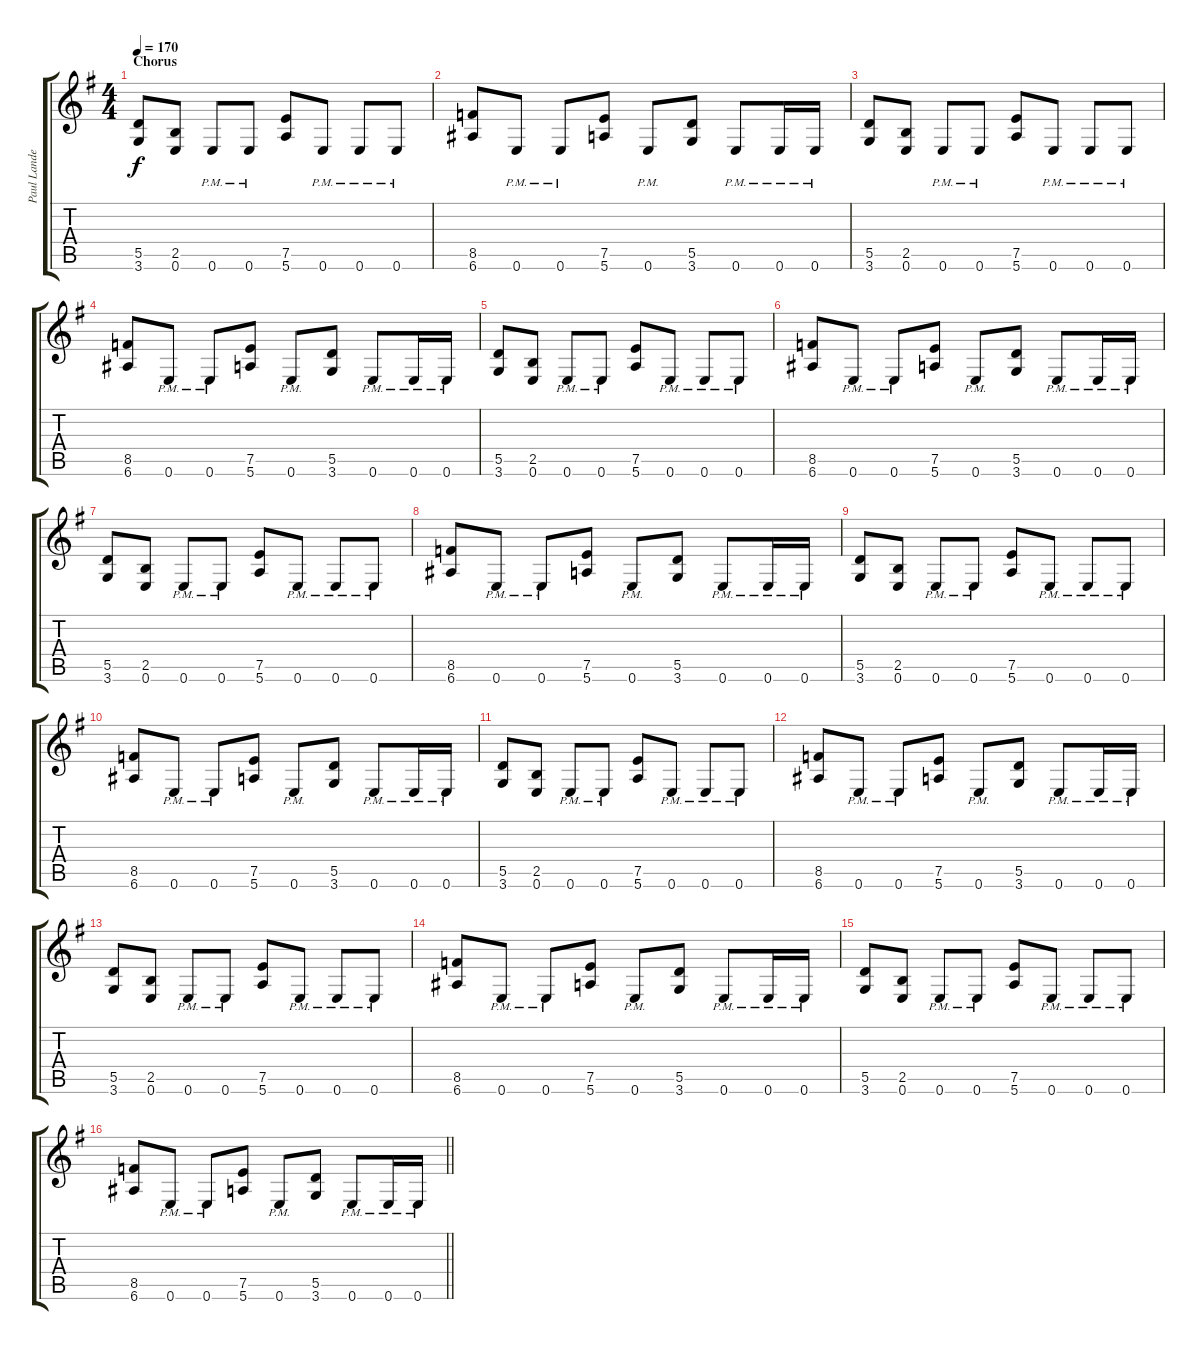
\track ("Paul Landers - Guitar II" "Paul Lande") {instrument distortionguitar}
\staff {score tabs}
\tuning (E4 B3 G3 D3 A2 E2) {hide}
\ts (4 4)
\section ("" "Chorus")
\tempo 170
\clef g2
\ks g
(5.5 3.6).8{dy f} (2.5 0.6).8 0.6{pm}.8 0.6{pm}.8 (7.5 5.6).8 0.6{pm}.8 0.6{pm}.8 0.6{pm}.8 |
(8.5 6.6).8 0.6{pm}.8 0.6{pm}.8 (7.5 5.6).8 0.6{pm}.8 (5.5 3.6).8 0.6{pm}.8 0.6{pm}.16 0.6{pm}.16 |
(5.5 3.6).8 (2.5 0.6).8 0.6{pm}.8 0.6{pm}.8 (7.5 5.6).8 0.6{pm}.8 0.6{pm}.8 0.6{pm}.8 |
(8.5 6.6).8 0.6{pm}.8 0.6{pm}.8 (7.5 5.6).8 0.6{pm}.8 (5.5 3.6).8 0.6{pm}.8 0.6{pm}.16 0.6{pm}.16 |
(5.5 3.6).8 (2.5 0.6).8 0.6{pm}.8 0.6{pm}.8 (7.5 5.6).8 0.6{pm}.8 0.6{pm}.8 0.6{pm}.8 |
(8.5 6.6).8 0.6{pm}.8 0.6{pm}.8 (7.5 5.6).8 0.6{pm}.8 (5.5 3.6).8 0.6{pm}.8 0.6{pm}.16 0.6{pm}.16 |
(5.5 3.6).8 (2.5 0.6).8 0.6{pm}.8 0.6{pm}.8 (7.5 5.6).8 0.6{pm}.8 0.6{pm}.8 0.6{pm}.8 |
(8.5 6.6).8 0.6{pm}.8 0.6{pm}.8 (7.5 5.6).8 0.6{pm}.8 (5.5 3.6).8 0.6{pm}.8 0.6{pm}.16 0.6{pm}.16 |
(5.5 3.6).8 (2.5 0.6).8 0.6{pm}.8 0.6{pm}.8 (7.5 5.6).8 0.6{pm}.8 0.6{pm}.8 0.6{pm}.8 |
(8.5 6.6).8 0.6{pm}.8 0.6{pm}.8 (7.5 5.6).8 0.6{pm}.8 (5.5 3.6).8 0.6{pm}.8 0.6{pm}.16 0.6{pm}.16 |
(5.5 3.6).8 (2.5 0.6).8 0.6{pm}.8 0.6{pm}.8 (7.5 5.6).8 0.6{pm}.8 0.6{pm}.8 0.6{pm}.8 |
(8.5 6.6).8 0.6{pm}.8 0.6{pm}.8 (7.5 5.6).8 0.6{pm}.8 (5.5 3.6).8 0.6{pm}.8 0.6{pm}.16 0.6{pm}.16 |
(5.5 3.6).8 (2.5 0.6).8 0.6{pm}.8 0.6{pm}.8 (7.5 5.6).8 0.6{pm}.8 0.6{pm}.8 0.6{pm}.8 |
(8.5 6.6).8 0.6{pm}.8 0.6{pm}.8 (7.5 5.6).8 0.6{pm}.8 (5.5 3.6).8 0.6{pm}.8 0.6{pm}.16 0.6{pm}.16 |
(5.5 3.6).8 (2.5 0.6).8 0.6{pm}.8 0.6{pm}.8 (7.5 5.6).8 0.6{pm}.8 0.6{pm}.8 0.6{pm}.8 |
\barLineRight lightlight
(8.5 6.6).8 0.6{pm}.8 0.6{pm}.8 (7.5 5.6).8 0.6{pm}.8 (5.5 3.6).8 0.6{pm}.8 0.6{pm}.16 0.6{pm}.16
